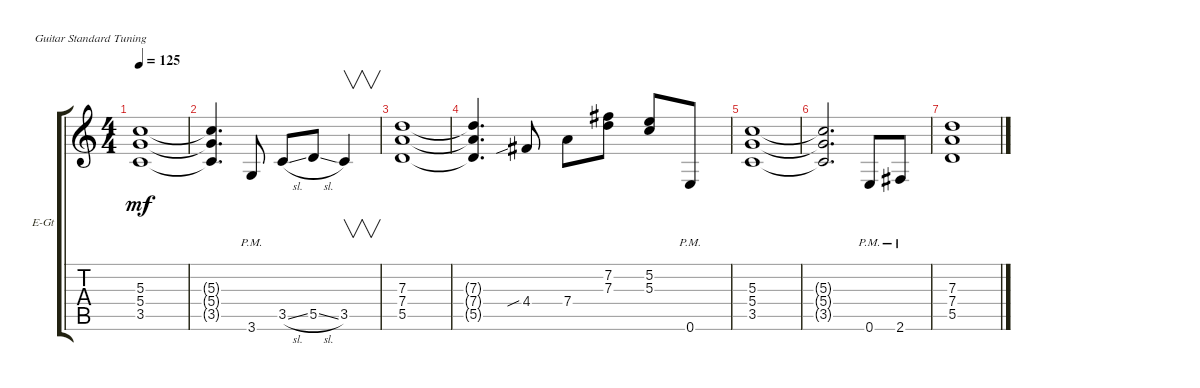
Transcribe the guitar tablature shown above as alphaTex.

\defaultSystemsLayout 4
\bracketExtendMode groupsimilarinstruments
\firstSystemTrackNameOrientation horizontal
\otherSystemsTrackNameOrientation horizontal
\track ("Rhythm Distortion" "E-Gt") {instrument distortionguitar}
\staff {score tabs}
\tuning (E4 B3 G3 D3 A2 E2)
\ts (4 4)
\tempo 125
\clef g2
\ks c
(5.3 5.4 3.5).1{dy mf} |
(5.3{t} 5.4{t} 3.5{t}).4{d} 3.6{pm}.8 3.5{sl}.8 5.5{sl}.8 3.5.4{v} |
(7.3 7.4 5.5).1 |
(7.3{t} 7.4{t} 5.5{t}).4{d} 4.4{sib}.8 7.4.8 (7.2 7.3).8 (5.2 5.3).8 0.6{pm}.8 |
(5.3 5.4 3.5).1 |
(5.3{t} 5.4{t} 3.5{t}).2{d} 0.6{pm}.8 2.6{pm}.8 |
(7.3 7.4 5.5).1
